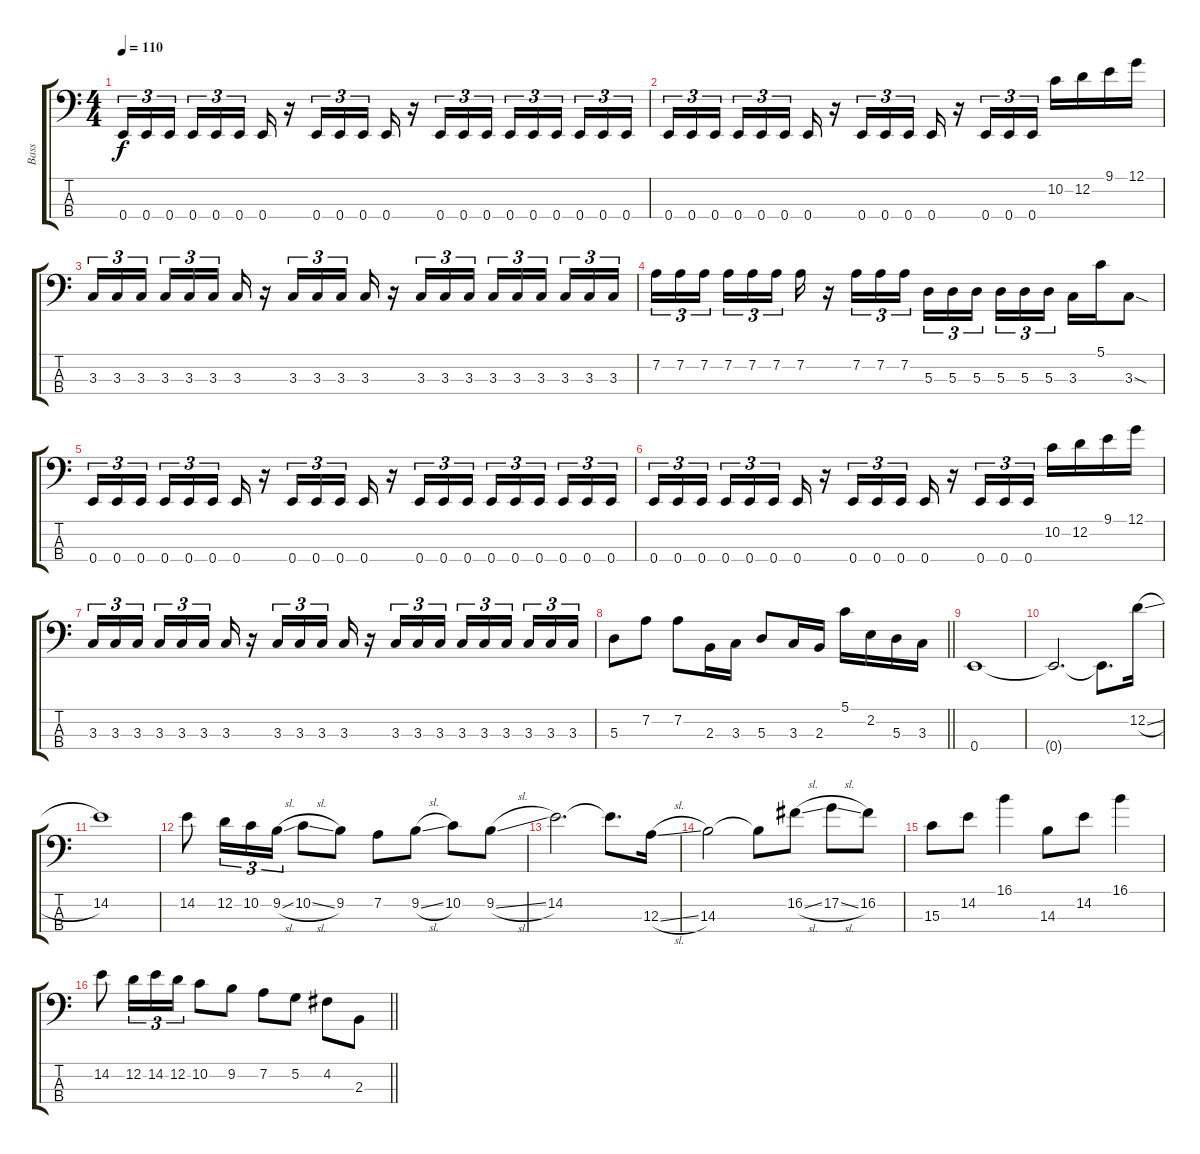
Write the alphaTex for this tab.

\track ("Bass" "Bass") {instrument electricbassfinger}
\staff {score tabs}
\tuning (G2 D2 A1 E1) {hide}
\ts (4 4)
\tempo 110
\clef f4
\ks c
0.4.16{tu (3 2) dy f} 0.4.16{tu (3 2)} 0.4.16{tu (3 2) beam splitsecondary} 0.4.16{tu (3 2)} 0.4.16{tu (3 2)} 0.4.16{tu (3 2)} 0.4.16 r.16 0.4.16{tu (3 2)} 0.4.16{tu (3 2)} 0.4.16{tu (3 2)} 0.4.16 r.16 0.4.16{tu (3 2)} 0.4.16{tu (3 2)} 0.4.16{tu (3 2)} 0.4.16{tu (3 2)} 0.4.16{tu (3 2)} 0.4.16{tu (3 2) beam splitsecondary} 0.4.16{tu (3 2)} 0.4.16{tu (3 2)} 0.4.16{tu (3 2)} |
0.4.16{tu (3 2)} 0.4.16{tu (3 2)} 0.4.16{tu (3 2) beam splitsecondary} 0.4.16{tu (3 2)} 0.4.16{tu (3 2)} 0.4.16{tu (3 2)} 0.4.16 r.16 0.4.16{tu (3 2)} 0.4.16{tu (3 2)} 0.4.16{tu (3 2)} 0.4.16 r.16 0.4.16{tu (3 2)} 0.4.16{tu (3 2)} 0.4.16{tu (3 2)} 10.2.16 12.2.16 9.1.16 12.1.16 |
3.3.16{tu (3 2)} 3.3.16{tu (3 2)} 3.3.16{tu (3 2) beam splitsecondary} 3.3.16{tu (3 2)} 3.3.16{tu (3 2)} 3.3.16{tu (3 2)} 3.3.16 r.16 3.3.16{tu (3 2)} 3.3.16{tu (3 2)} 3.3.16{tu (3 2)} 3.3.16 r.16 3.3.16{tu (3 2)} 3.3.16{tu (3 2)} 3.3.16{tu (3 2)} 3.3.16{tu (3 2)} 3.3.16{tu (3 2)} 3.3.16{tu (3 2) beam splitsecondary} 3.3.16{tu (3 2)} 3.3.16{tu (3 2)} 3.3.16{tu (3 2)} |
7.2.16{tu (3 2)} 7.2.16{tu (3 2)} 7.2.16{tu (3 2) beam splitsecondary} 7.2.16{tu (3 2)} 7.2.16{tu (3 2)} 7.2.16{tu (3 2)} 7.2.16 r.16 7.2.16{tu (3 2)} 7.2.16{tu (3 2)} 7.2.16{tu (3 2)} 5.3.16{tu (3 2)} 5.3.16{tu (3 2)} 5.3.16{tu (3 2) beam splitsecondary} 5.3.16{tu (3 2)} 5.3.16{tu (3 2)} 5.3.16{tu (3 2)} 3.3.16 5.1.16 3.3{sod}.8 |
0.4.16{tu (3 2)} 0.4.16{tu (3 2)} 0.4.16{tu (3 2) beam splitsecondary} 0.4.16{tu (3 2)} 0.4.16{tu (3 2)} 0.4.16{tu (3 2)} 0.4.16 r.16 0.4.16{tu (3 2)} 0.4.16{tu (3 2)} 0.4.16{tu (3 2)} 0.4.16 r.16 0.4.16{tu (3 2)} 0.4.16{tu (3 2)} 0.4.16{tu (3 2)} 0.4.16{tu (3 2)} 0.4.16{tu (3 2)} 0.4.16{tu (3 2) beam splitsecondary} 0.4.16{tu (3 2)} 0.4.16{tu (3 2)} 0.4.16{tu (3 2)} |
0.4.16{tu (3 2)} 0.4.16{tu (3 2)} 0.4.16{tu (3 2) beam splitsecondary} 0.4.16{tu (3 2)} 0.4.16{tu (3 2)} 0.4.16{tu (3 2)} 0.4.16 r.16 0.4.16{tu (3 2)} 0.4.16{tu (3 2)} 0.4.16{tu (3 2)} 0.4.16 r.16 0.4.16{tu (3 2)} 0.4.16{tu (3 2)} 0.4.16{tu (3 2)} 10.2.16 12.2.16 9.1.16 12.1.16 |
3.3.16{tu (3 2)} 3.3.16{tu (3 2)} 3.3.16{tu (3 2) beam splitsecondary} 3.3.16{tu (3 2)} 3.3.16{tu (3 2)} 3.3.16{tu (3 2)} 3.3.16 r.16 3.3.16{tu (3 2)} 3.3.16{tu (3 2)} 3.3.16{tu (3 2)} 3.3.16 r.16 3.3.16{tu (3 2)} 3.3.16{tu (3 2)} 3.3.16{tu (3 2)} 3.3.16{tu (3 2)} 3.3.16{tu (3 2)} 3.3.16{tu (3 2) beam splitsecondary} 3.3.16{tu (3 2)} 3.3.16{tu (3 2)} 3.3.16{tu (3 2)} |
\barLineRight lightlight
5.3.8 7.2.8 7.2.8 2.3.16 3.3.16 5.3.8 3.3.16 2.3.16 5.1.16 2.2.16 5.3.16 3.3.16 |
0.4.1 |
0.4{t}.2{d} 0.4{t}.8{d} 12.2{sl}.16 |
14.2.1 |
14.2.8 12.2.16{tu (3 2)} 10.2.16{tu (3 2)} 9.2{sl}.16{tu (3 2)} 10.2{sl}.8 9.2.8 7.2.8 9.2{sl}.8 10.2.8 9.2{sl}.8 |
14.2.2{d} 14.2{t}.8{d} 12.3{sl}.16 |
14.3.2 14.3{t}.8 16.2{sl}.8 17.2{sl}.8 16.2.8 |
15.3.8 14.2.8 16.1.4 14.3.8 14.2.8 16.1.4 |
\barLineRight lightlight
14.2.8 12.2.16{tu (3 2)} 14.2.16{tu (3 2)} 12.2.16{tu (3 2)} 10.2.8 9.2.8 7.2.8 5.2.8 4.2.8 2.3.8
